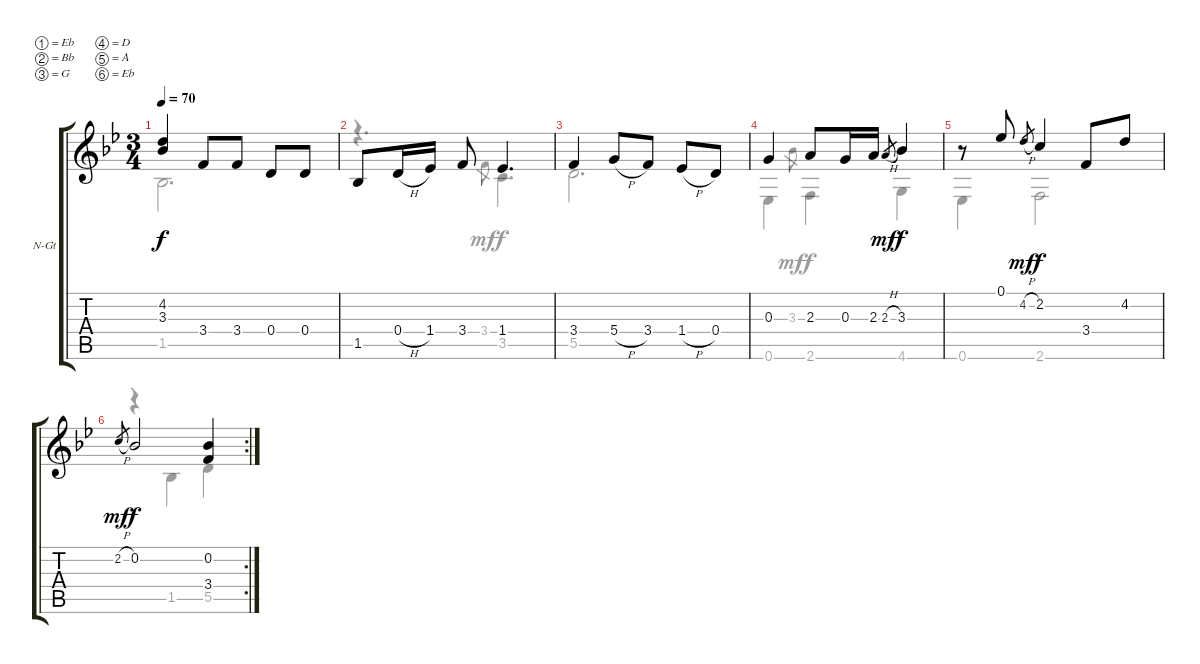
\bracketExtendMode groupsimilarinstruments
\firstSystemTrackNameOrientation horizontal
\otherSystemsTrackNameOrientation horizontal
\track ("Menuet" "N-Gt") {instrument acousticguitarnylon}
\staff {score tabs}
\tuning (Eb4 Bb3 G3 D3 A2 Eb2)
\voice
\ts (3 4)
\tempo 70
\clef g2
\ks bb
(4.2 3.3).4{dy f} 3.4.8 3.4.8 0.4.8 0.4.8 |
1.5.8 0.4{h}.16 1.4.16 3.4.8 1.4.4{d} |
3.4.4 5.4{h}.8 3.4.8 1.4{h}.8 0.4.8 |
0.3.4 2.3.8 0.3.16 2.3.16 2.3{h}.8{gr dy mf} 3.3.4{dy f} |
r.8 0.1.8 4.2{h}.8{gr dy mf} 2.2.4{dy f} 3.4.8 4.2.8 |
\rc 2
2.2{h}.8{gr dy mf} 0.2.2{dy f} (0.2 3.4).4
\voice
\clef g2
\ottava regular
\simile none
\ks bb
1.5.2{d dy f} |
r.4{d} 3.4.8{gr dy mf} 3.5.4{d dy f} |
5.5.2{d} |
0.6.4 3.3.8{gr dy mf} 2.6.4{dy f} 4.6.4 |
0.6.4 2.6.2 |
r.4 1.5.4 5.5.4
